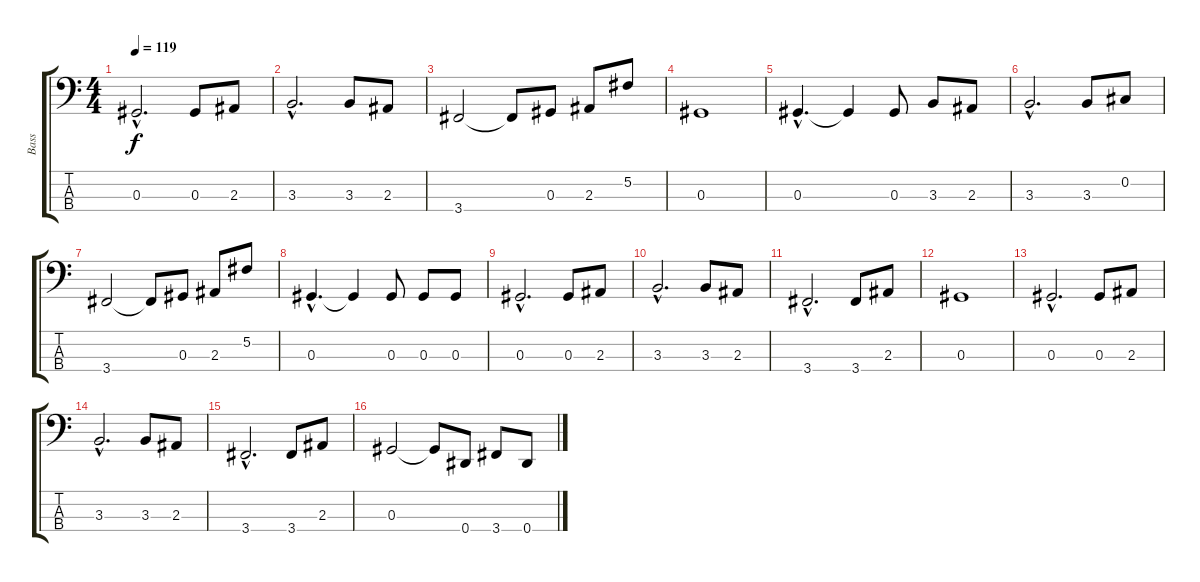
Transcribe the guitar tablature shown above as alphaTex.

\track ("Bass" "Bass") {instrument electricbassfinger}
\staff {score tabs}
\tuning (Gb2 Db2 Ab1 Eb1) {hide}
\ts (4 4)
\tempo 119
\clef f4
\ks c
0.3{hac}.2{d dy f} 0.3.8 2.3.8 |
3.3{hac}.2{d} 3.3.8 2.3.8 |
3.4.2 3.4{t}.8 0.3.8 2.3.8 5.2.8 |
0.3.1 |
0.3{hac}.4{d} 0.3{t}.4 0.3.8 3.3.8 2.3.8 |
3.3{hac}.2{d} 3.3.8 0.2.8 |
3.4.2 3.4{t}.8 0.3.8 2.3.8 5.2.8 |
0.3{hac}.4{d} 0.3{t}.4 0.3.8 0.3.8 0.3.8 |
0.3{hac}.2{d} 0.3.8 2.3.8 |
3.3{hac}.2{d} 3.3.8 2.3.8 |
3.4{hac}.2{d} 3.4.8 2.3.8 |
0.3.1 |
0.3{hac}.2{d} 0.3.8 2.3.8 |
3.3{hac}.2{d} 3.3.8 2.3.8 |
3.4{hac}.2{d} 3.4.8 2.3.8 |
0.3.2 0.3{t}.8 0.4.8 3.4.8 0.4.8
